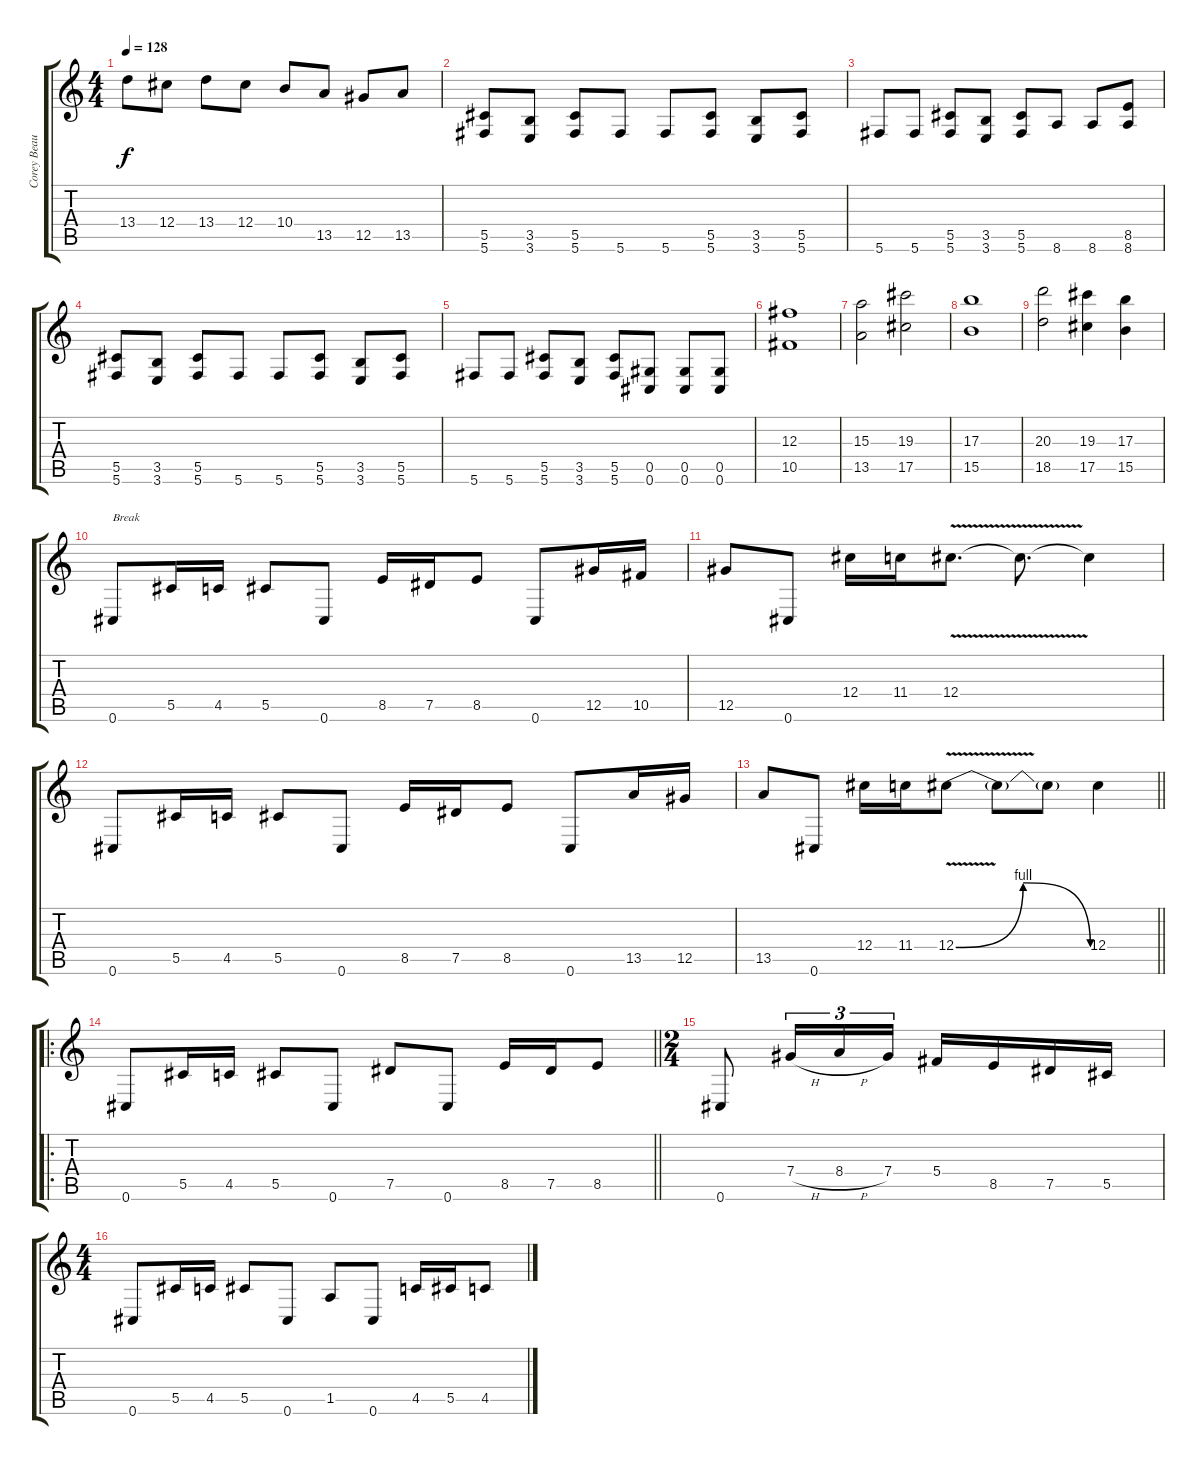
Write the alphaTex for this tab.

\track ("Corey Beaulieu" "Corey Beau") {instrument overdrivenguitar}
\staff {score tabs}
\tuning (Eb4 Bb3 Gb3 Db3 Ab2 Db2) {hide}
\ts (4 4)
\tempo 128
\clef g2
\ks c
13.4.8{dy f} 12.4.8 13.4.8 12.4.8 10.4.8 13.5.8 12.5.8 13.5.8 |
(5.5 5.6).8 (3.5 3.6).8 (5.5 5.6).8 5.6.8 5.6.8 (5.5 5.6).8 (3.5 3.6).8 (5.5 5.6).8 |
5.6.8 5.6.8 (5.5 5.6).8 (3.5 3.6).8 (5.5 5.6).8 8.6.8 8.6.8 (8.5 8.6).8 |
(5.5 5.6).8 (3.5 3.6).8 (5.5 5.6).8 5.6.8 5.6.8 (5.5 5.6).8 (3.5 3.6).8 (5.5 5.6).8 |
5.6.8 5.6.8 (5.5 5.6).8 (3.5 3.6).8 (5.5 5.6).8 (0.5 0.6).8 (0.5 0.6).8 (0.5 0.6).8 |
(12.3 10.5).1 |
(15.3 13.5).2 (19.3 17.5).2 |
(17.3 15.5).1 |
(20.3 18.5).2 (19.3 17.5).4 (17.3 15.5).4 |
0.6.8{txt "Break"} 5.5.16 4.5.16 5.5.8 0.6.8 8.5.16 7.5.16 8.5.8 0.6.8 12.5.16 10.5.16 |
12.5.8 0.6.8 12.4.16 11.4.16 12.4{v}.8{d} 12.4{t}.8{d} 12.4{t}.4 |
0.6.8 5.5.16 4.5.16 5.5.8 0.6.8 8.5.16 7.5.16 8.5.8 0.6.8 13.5.16 12.5.16 |
\barLineRight lightlight
13.5.8 0.6.8 12.4.16 11.4.16 12.4{be (bendrelease 0 0 15 4 53 4 60 0) v}.8 12.4{t}.8 12.4{t}.8 12.4.4 |
\ro
\barLineRight lightlight
0.6.8 5.5.16 4.5.16 5.5.8 0.6.8 7.5.8 0.6.8 8.5.16 7.5.16 8.5.8 |
\ts (2 4)
0.6.8 7.4{h}.16{tu (3 2)} 8.4{h}.16{tu (3 2)} 7.4.16{tu (3 2)} 5.4.16 8.5.16 7.5.16 5.5.16 |
\ts (4 4)
0.6.8 5.5.16 4.5.16 5.5.8 0.6.8 1.5.8 0.6.8 4.5.16 5.5.16 4.5.8
